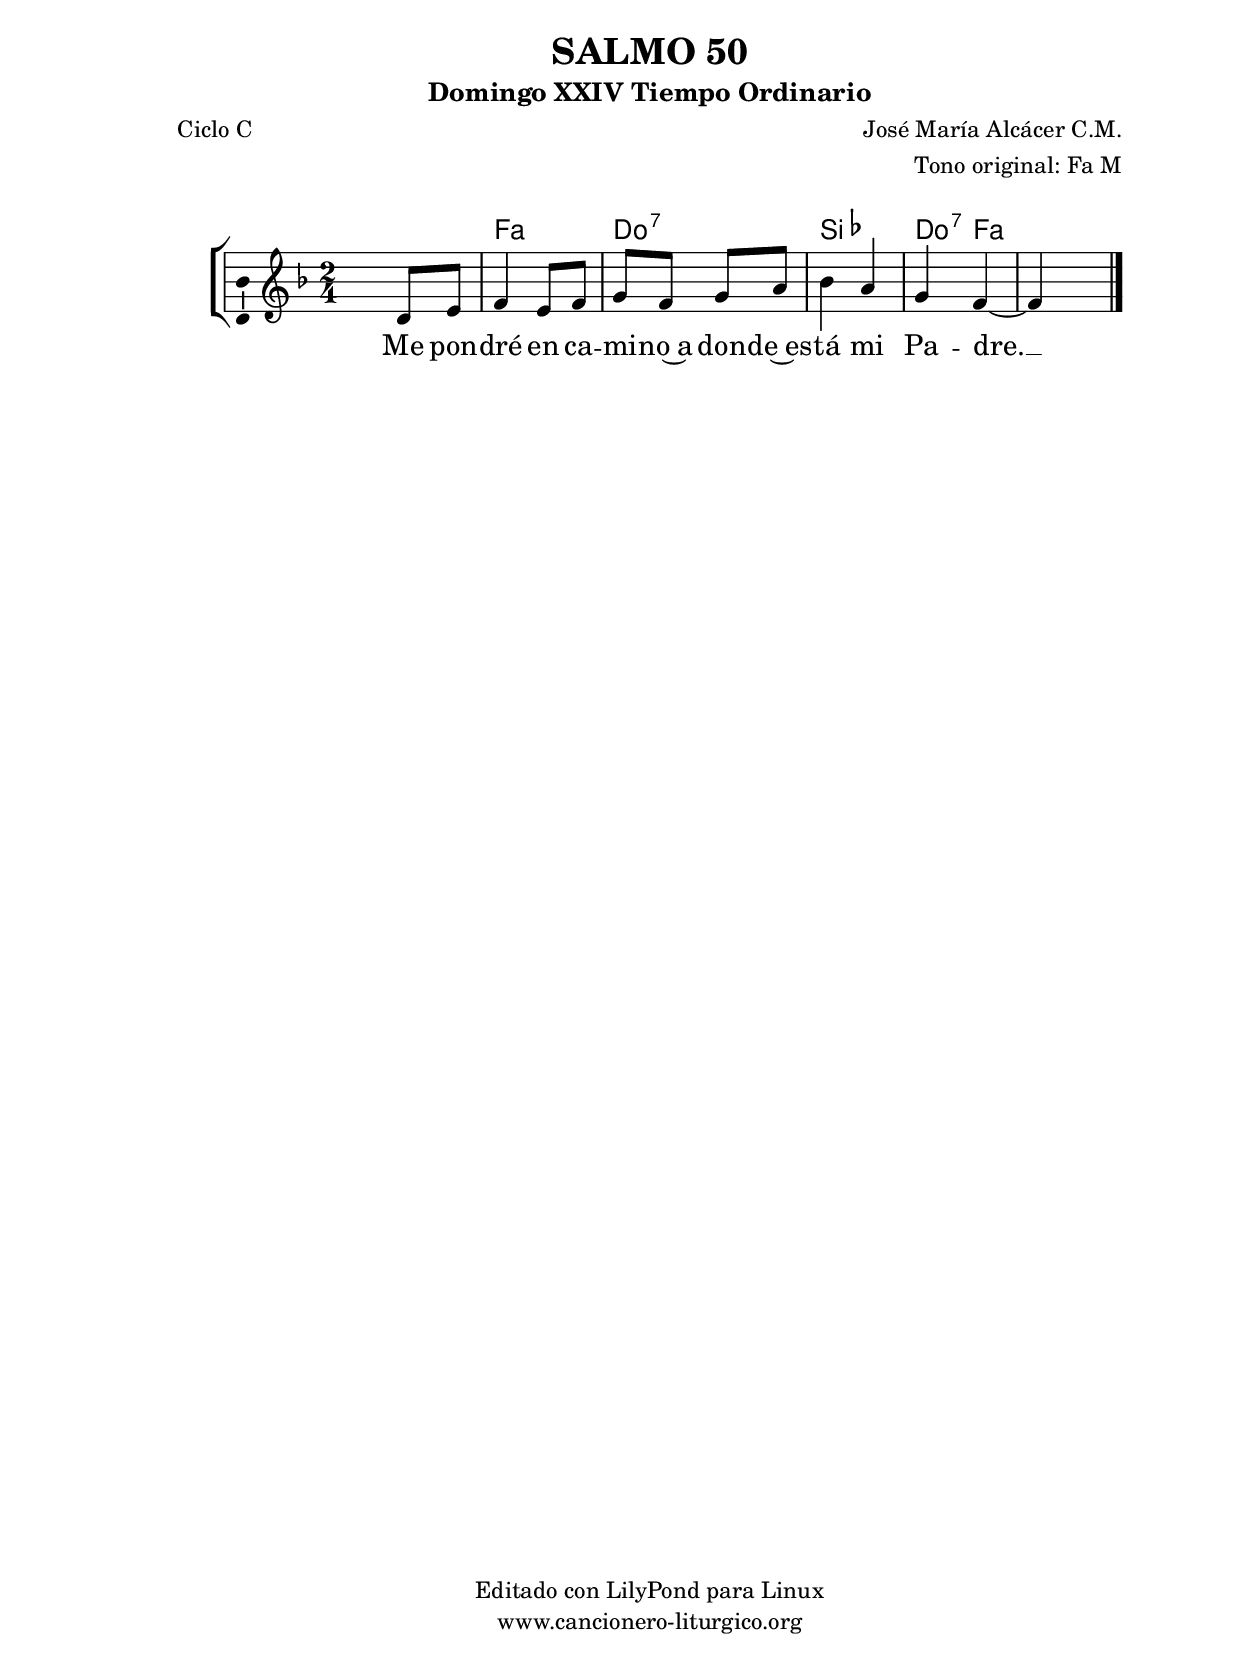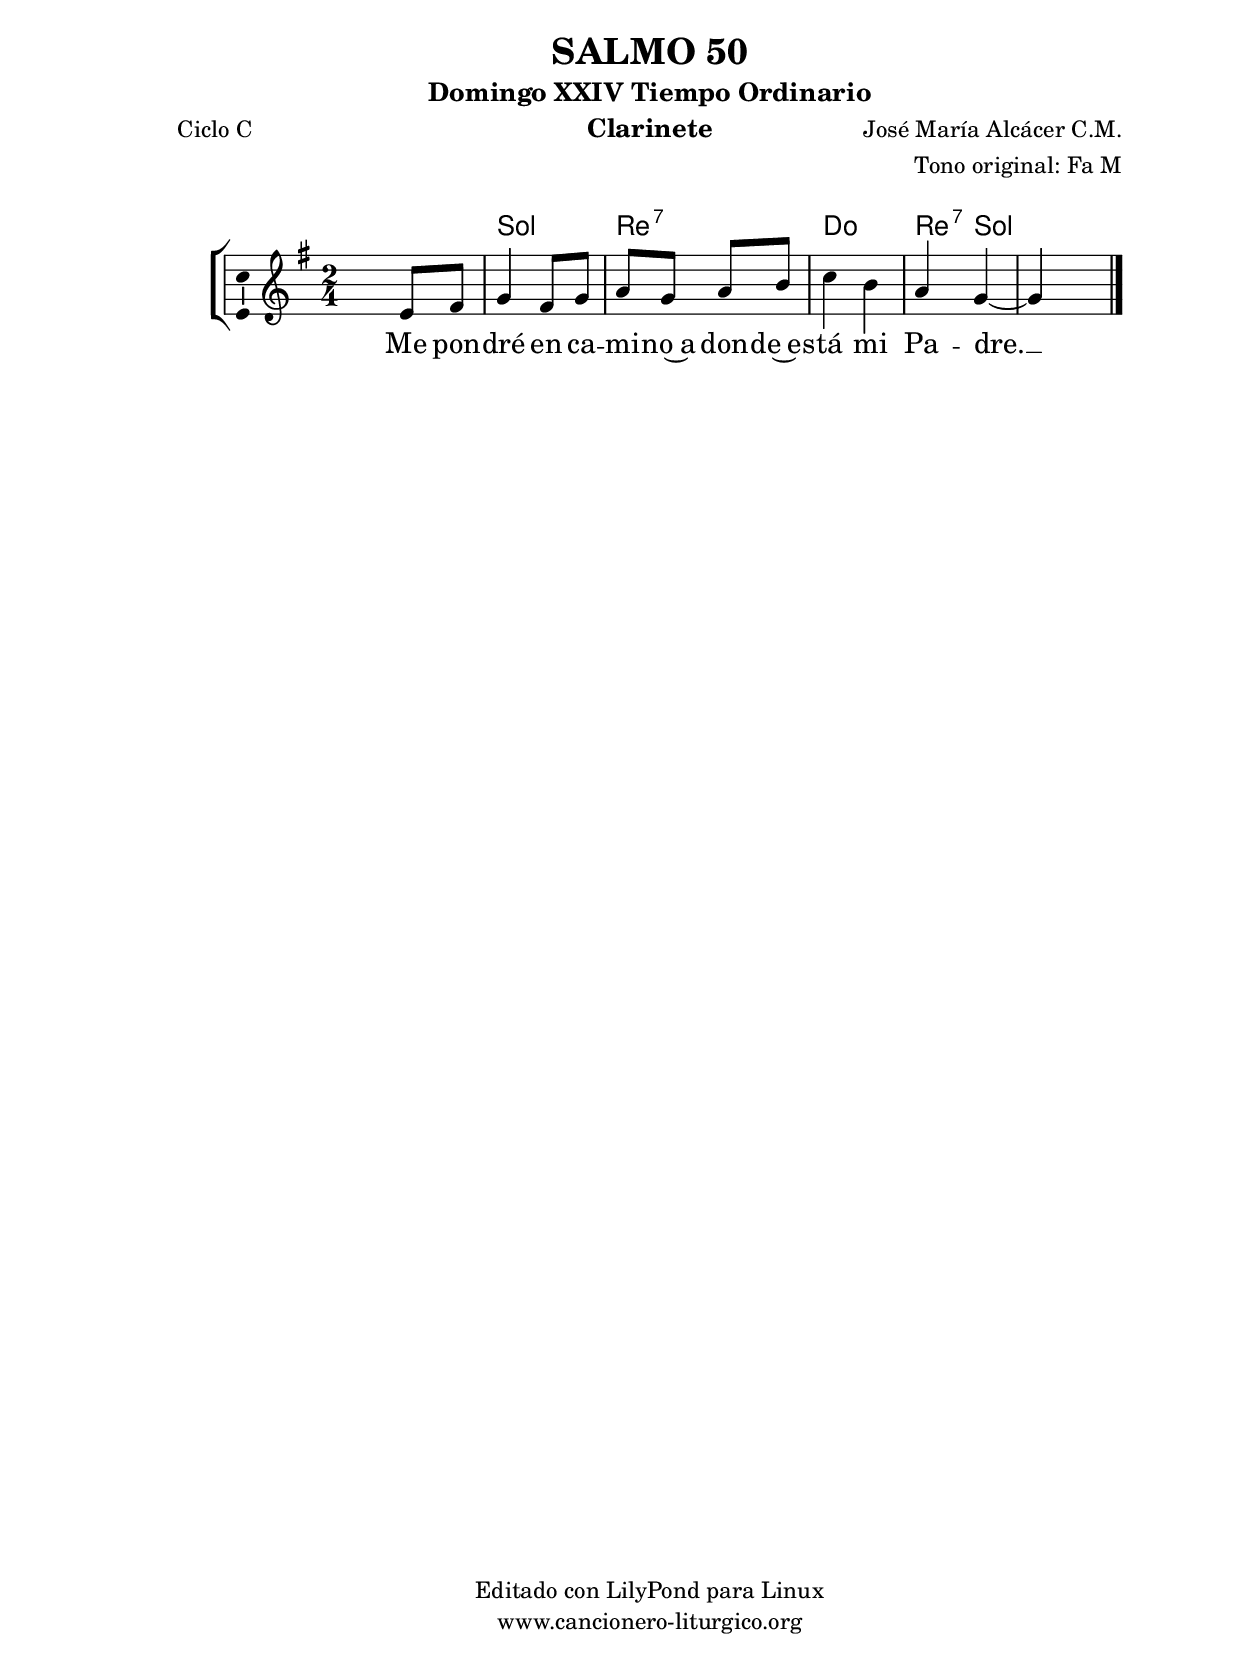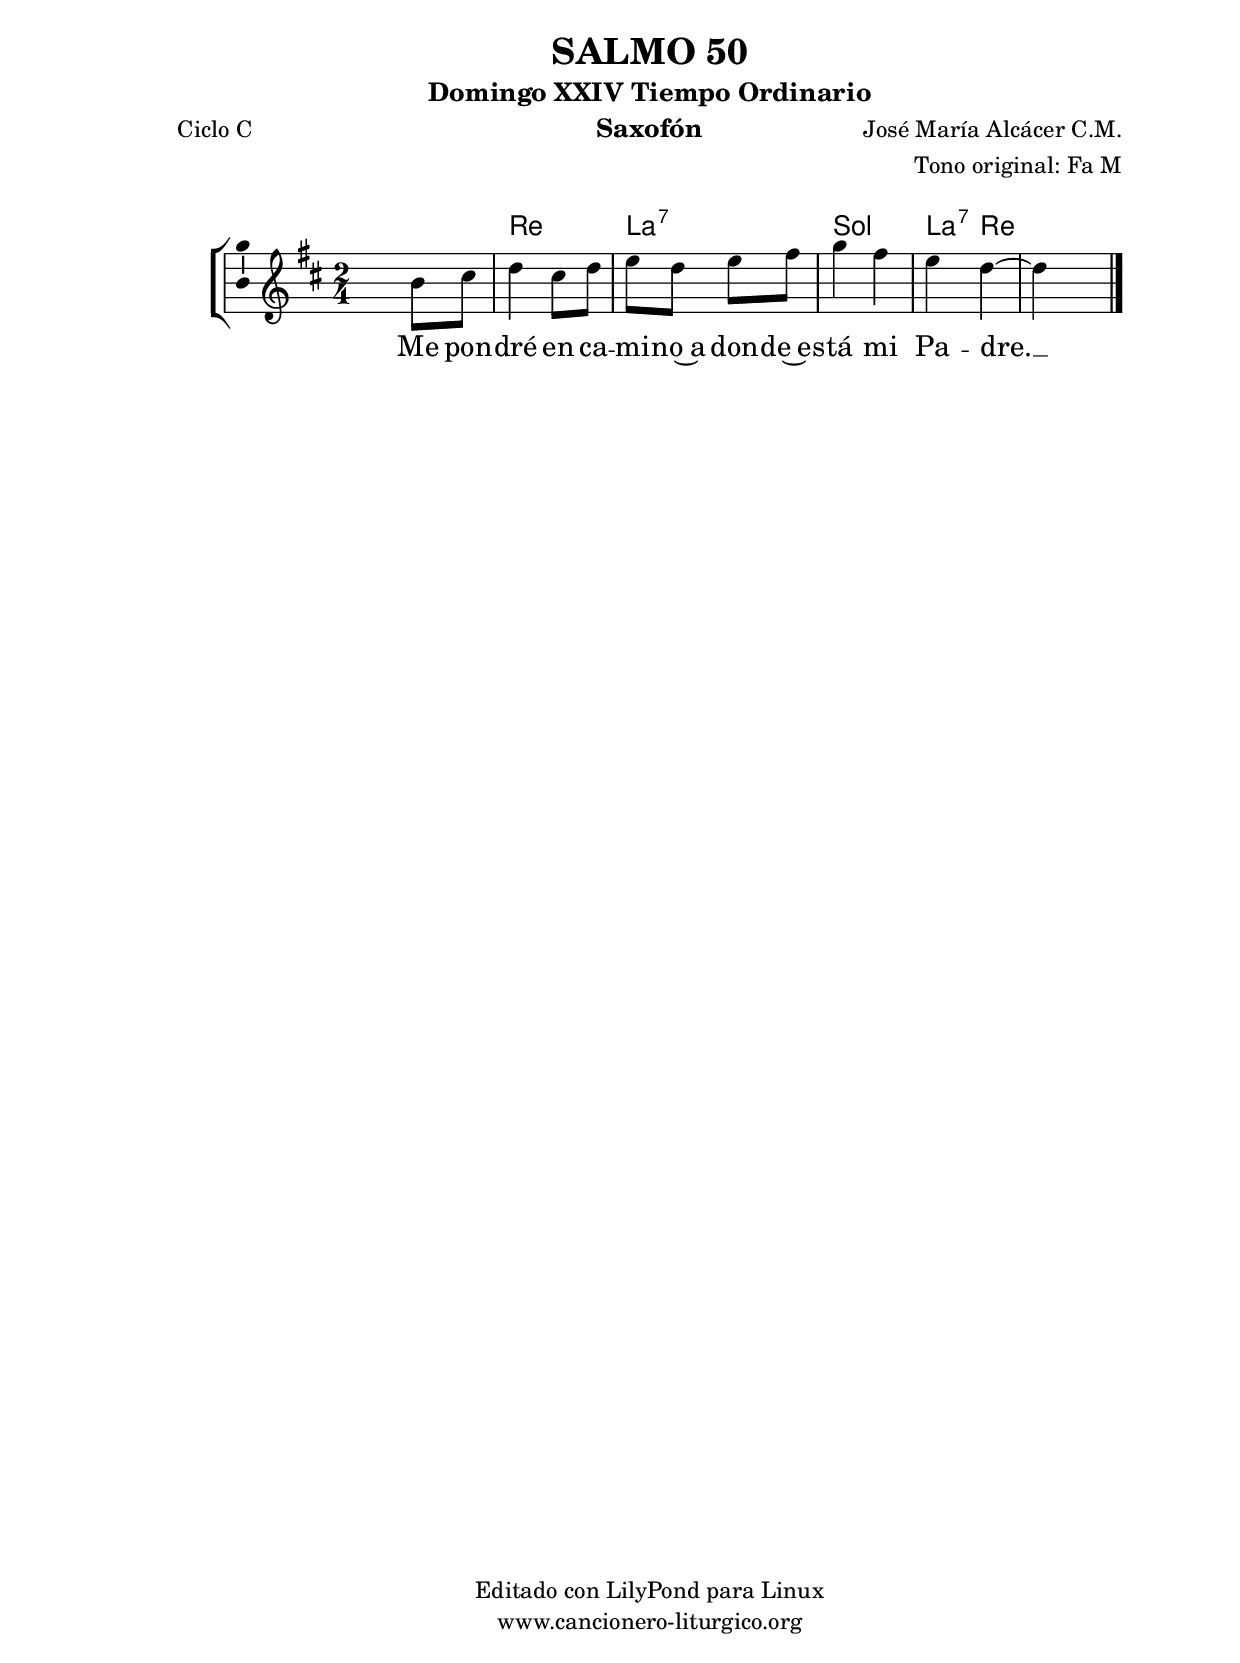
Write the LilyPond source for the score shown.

%
%para convertir .midi en .wav:
%timidity filename.midi -Ow -o finename.wav
%
%
%Para convertir de .wav a .mp3:
%lame -h -m j filename.wav
%
%
%para escuchar el midi:
%timidity nombrefichero.midi
%


%versión de lilypond para la que se ha escrito esta partitura:
\version "2.16.0"

	%Tamaño papel
	#(set-default-paper-size "a4")
	%Tamaño partitura
	#(set-global-staff-size 20)
	%No responde al pulsar sobre una nota
	#(ly:set-option 'point-and-click #f)

%parámetros del encabezamiento:
\header {
	title = "SALMO 50"
	subtitle = "Domingo XXIV Tiempo Ordinario"
	composer = "José María Alcácer C.M."
	poet = "Ciclo C"
	meter = ""
	arranger = "Tono original: Fa M"
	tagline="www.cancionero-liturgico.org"
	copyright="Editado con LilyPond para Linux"
	tiempo = "Ordinario"
	usos = "Salmo"
	letra = "Me pondré en camino adonde está mi padre."
	}

%parámetros asociados al papel:
\paper  {
	oddHeaderMarkup = \markup {\fill-line { \on-the-fly #not-first-page \fromproperty #'header:title \on-the-fly #not-first-page \fromproperty #'header:composer }}
	evenHeaderMarkup = \markup {\fill-line { \fromproperty #'header:composer \fromproperty #'header:title }}
	#(set-paper-size "a4")
	print-page-number = ##f
	first-page-number = 1
	print-first-page-number = ##f
%	head-separation = 3.0 \cm
	top-margin = 2.0 \cm
	bottom-margin = 0.5\cm
%%%	bottom-margin = -1.0\cm
	left-margin = 3.0 \cm
	line-width = 16.0 \cm 
	indent = 8\mm
	interscoreline = 2.\mm
	between-system-space = 15\mm
%	para que las partituras no llenen la hoja:
	ragged-bottom = ##t
%	idem para la última hoja:
	ragged-last-bottom = ##f
%	para que las partituras llenen el ancho del papel:
	ragged-last = ##f
	after-title-space = 2.5 \cm
%page-count=1
%system-count=8

	%Flexible Vertical Spacing
%	markup-markup-spacing =
%	#'((basic-distance . 15) (minimum-distance . 15) (padding . 3))
	markup-system-spacing =
	#'((basic-distance . 15) (minimum-distance . 15) (padding . 3))
	system-system-spacing =
	#'((basic-distance . 15) (minimum-distance . 15) (padding . 3))
	score-system-spacing =
	#'((basic-distance . 15) (minimum-distance . 15) (padding . 5))
%	top-system-spacing = % header
%	#'((basic-distance . 8) (minimum-distance . 0) (padding . 3))
%	top-markup-spacing =
%	#'((basic-distance . 20) (minimum-distance . 20) (padding . 3))
	last-bottom-spacing = % footer
	#'((basic-distance . 5) (minimum-distance . 5) (padding . 3))
%	score-markup-spacing =
%	#'((basic-distance . 16) (minimum-distance . 13) (padding . 3))

	}


%parámetros que afectan a toda la partitura:
global =  {
	%clave de sol (G):
	\clef G
	%armadura:
%%%	\transpose ees c
	\key f \major
	\tempo 4=63
	\set Score.tempoHideNote = ##t
	}


acordes = {
	\italianChords
	\chordmode {
%%%	\transpose ees c
{

s2 f2 c:7 bes c4:7 f s2

	}
	}
}

melodia = 
%%%	\transpose ees c
{
	\relative c'{

	\time 2/4
s4 d8 e
f4 e8 f
g8 f g a
bes4 a
g4 f~
f4 s4

	\bar "|."
	}
	}


texto = \lyricmode {
Me pon -- dré en ca -- mi -- no~a don -- de~es -- tá mi Pa -- dre. __
	}


acordesStaff = \context ChordNames = acordesStaff <<
	\set chordChanges = ##t
	\acordes
	>>


vozStaff = \context Voice = vozStaff
\with {\consists "Ambitus_engraver"}
<<
%	\set Staff.instrumentName = ""
%	\set Staff.shortInstrumentName = ""
%	\set Staff.midiInstrument = #"clarinet"
%	\set Staff.midiInstrument = #"cello"
%	\set Staff.midiInstrument = #"flute"
	\set Staff.midiInstrument = #"electric guitar (jazz)"
%	\set Staff.midiInstrument = #"english horn"
%	\set Staff.midiInstrument = #"violin"
%	\set Staff.midiInstrument = #"glockenspiel"
	\set Staff.midiMinimumVolume = #0.7
	\set Staff.midiMaximumVolume = #0.9
	\global
	\melodia
	>>


textoStaff = \context Lyrics = textoStaff <<
	\lyricsto vozStaff \texto
	>>

\book {
	\score {
		\context ChoirStaff {
			\override StaffGroup.SystemStartBracket #'collapse-height = #1
			\override Score.SystemStartBar #'collapse-height = #1
			<<
			\acordesStaff
			\vozStaff
			\textoStaff
			>>
			}
		\layout {
	    		\context {
				\Lyrics
				\override LyricText #'font-size = #2
				}
	   		 \context {
				\Score
				%fontSize = #3
				\override StaffSymbol #'staff-space = #(magstep +3)
				%\override Beam #'thickness = #0.55
				%\override SpacingSpanner #'spacing-increment = #1.0
				%\override Slur #'height-limit = #1.5
				}
			}
		}
	\score {
		\unfoldRepeats
		\context ChoirStaff {
			<<
			\acordesStaff
			\vozStaff
			>>
			}
		\midi {
	  		\context {
	  			\Score
				tempoWholesPerMinute = #(ly:make-moment 70 4)
				}
			}
		}
	}

%Partitura para clarinete
#(define output-suffix "C")
\book {
	\header{
		instrument = "Clarinete"
		}
	\score {
		\context ChoirStaff {
			\override StaffGroup.SystemStartBracket #'collapse-height = #1
			\override Score.SystemStartBar #'collapse-height = #1
\transpose c d
			<<
			\acordesStaff
			\vozStaff
			\textoStaff
			>>
			}
		\layout {
	    		\context {
				\Lyrics
				\override LyricText #'font-size = #2
				}
	   		 \context {
				\Score
				%fontSize = #3
				\override StaffSymbol #'staff-space = #(magstep +3)
				%\override Beam #'thickness = #0.55
				%\override SpacingSpanner #'spacing-increment = #1.0
				%\override Slur #'height-limit = #1.5
				}
			}
		}
	}

%Partitura para saxofón
#(define output-suffix "S")
\book {
	\header{
		instrument = "Saxofón"
		}
	\score {
		\context ChoirStaff {
			\override StaffGroup.SystemStartBracket #'collapse-height = #1
			\override Score.SystemStartBar #'collapse-height = #1
\transpose c a
			<<
			\acordesStaff
			\vozStaff
			\textoStaff
			>>
			}
		\layout {
	    		\context {
				\Lyrics
				\override LyricText #'font-size = #2
				}
	   		 \context {
				\Score
				%fontSize = #3
				\override StaffSymbol #'staff-space = #(magstep +3)
				%\override Beam #'thickness = #0.55
				%\override SpacingSpanner #'spacing-increment = #1.0
				%\override Slur #'height-limit = #1.5
				}
			}
		}
	}

